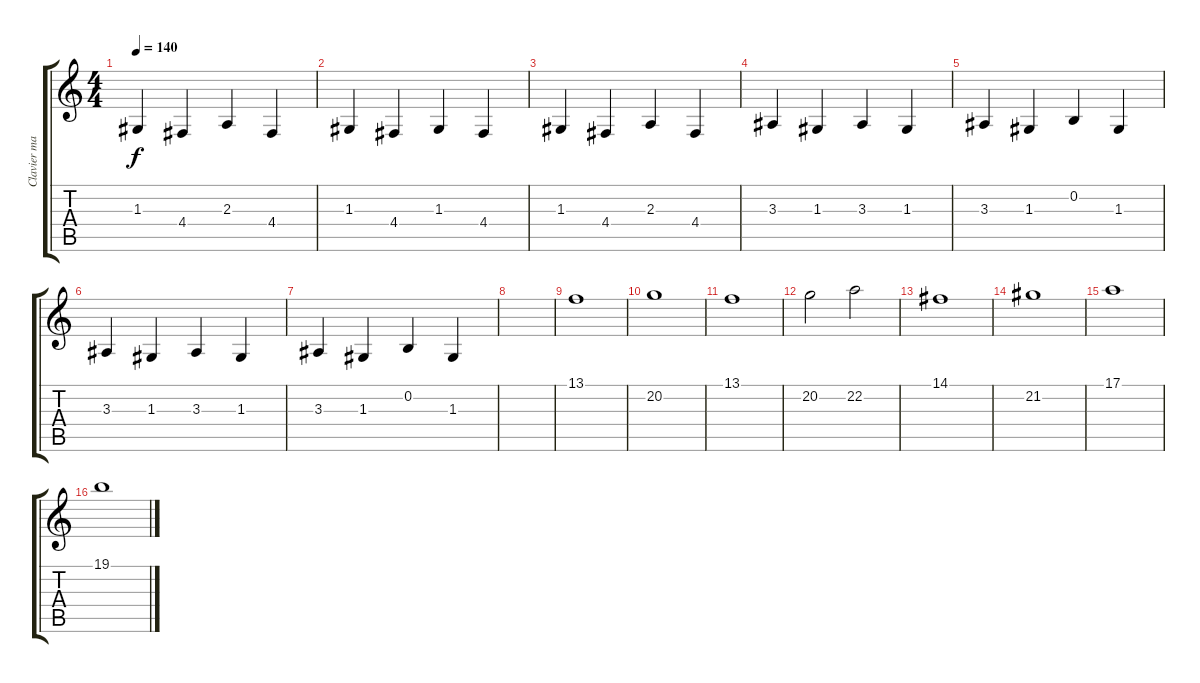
\track ("Clavier main gauche 2" "Clavier ma") {instrument stringensemble1}
\staff {score tabs}
\tuning (E4 B3 G3 D3 A2 E2) {hide}
\ts (4 4)
\tempo 140
\clef g2
\ks c
1.3.4{dy f} 4.4.4 2.3.4 4.4.4 |
1.3.4 4.4.4 1.3.4 4.4.4 |
1.3.4 4.4.4 2.3.4 4.4.4 |
3.3.4 1.3.4 3.3.4 1.3.4 |
3.3.4 1.3.4 0.2.4 1.3.4 |
3.3.4 1.3.4 3.3.4 1.3.4 |
3.3.4 1.3.4 0.2.4 1.3.4 |
|
13.1.1 |
20.2.1 |
13.1.1 |
20.2.2 22.2.2 |
14.1.1 |
21.2.1 |
17.1.1 |
19.1.1
